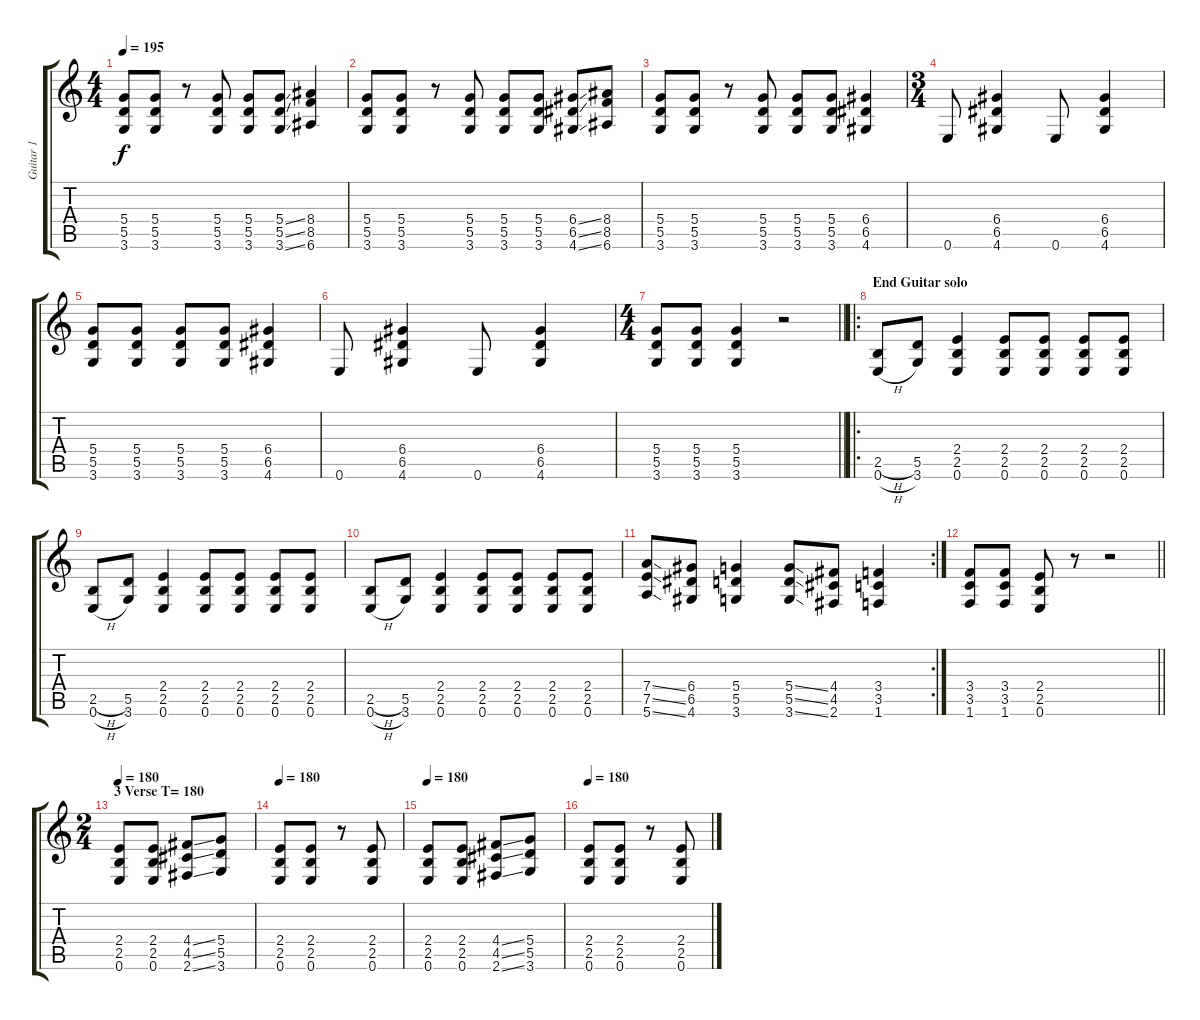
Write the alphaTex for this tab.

\track ("Guitar 1" "Guitar 1") {instrument distortionguitar}
\staff {score tabs}
\tuning (E4 B3 G3 D3 A2 E2) {hide}
\ts (4 4)
\tempo 195
\clef g2
\ks c
(5.4 5.5 3.6).8{dy f} (5.4 5.5 3.6).8 r.8 (5.4 5.5 3.6).8 (5.4 5.5 3.6).8 (5.4{ss} 5.5{ss} 3.6{ss}).8 (8.4 8.5 6.6).4 |
(5.4 5.5 3.6).8 (5.4 5.5 3.6).8 r.8 (5.4 5.5 3.6).8 (5.4 5.5 3.6).8 (5.4 5.5 3.6).8 (6.4{ss} 6.5{ss} 4.6{ss}).8 (8.4 8.5 6.6).8 |
(5.4 5.5 3.6).8 (5.4 5.5 3.6).8 r.8 (5.4 5.5 3.6).8 (5.4 5.5 3.6).8 (5.4 5.5 3.6).8 (6.4 6.5 4.6).4 |
\ts (3 4)
0.6.8 (6.4 6.5 4.6).4 0.6.8 (6.4 6.5 4.6).4 |
(5.4 5.5 3.6).8 (5.4 5.5 3.6).8 (5.4 5.5 3.6).8 (5.4 5.5 3.6).8 (6.4 6.5 4.6).4 |
0.6.8 (6.4 6.5 4.6).4 0.6.8 (6.4 6.5 4.6).4 |
\ts (4 4)
\barLineRight lightlight
(5.4 5.5 3.6).8 (5.4 5.5 3.6).8 (5.4 5.5 3.6).4 r.2 |
\ro
\section ("" "End Guitar solo")
(2.5{h} 0.6{h}).8 (5.5 3.6).8 (2.4 2.5 0.6).4 (2.4 2.5 0.6).8 (2.4 2.5 0.6).8 (2.4 2.5 0.6).8 (2.4 2.5 0.6).8 |
(2.5{h} 0.6{h}).8 (5.5 3.6).8 (2.4 2.5 0.6).4 (2.4 2.5 0.6).8 (2.4 2.5 0.6).8 (2.4 2.5 0.6).8 (2.4 2.5 0.6).8 |
(2.5{h} 0.6{h}).8 (5.5 3.6).8 (2.4 2.5 0.6).4 (2.4 2.5 0.6).8 (2.4 2.5 0.6).8 (2.4 2.5 0.6).8 (2.4 2.5 0.6).8 |
\rc 2
(7.4{ss} 7.5{ss} 5.6{ss}).8 (6.4 6.5 4.6).8 (5.4 5.5 3.6).4 (5.4{ss} 5.5{ss} 3.6{ss}).8 (4.4 4.5 2.6).8 (3.4 3.5 1.6).4 |
\barLineRight lightlight
(3.4 3.5 1.6).8 (3.4 3.5 1.6).8 (2.4 2.5 0.6).8 r.8 r.2 |
\ts (2 4)
\section ("" "3 Verse T= 180")
\tempo 180
(2.4 2.5 0.6).8 (2.4 2.5 0.6).8 (4.4{ss} 4.5{ss} 2.6{ss}).8 (5.4 5.5 3.6).8 |
\tempo 180
(2.4 2.5 0.6).8 (2.4 2.5 0.6).8 r.8 (2.4 2.5 0.6).8 |
\tempo 180
(2.4 2.5 0.6).8 (2.4 2.5 0.6).8 (4.4{ss} 4.5{ss} 2.6{ss}).8 (5.4 5.5 3.6).8 |
\tempo 180
(2.4 2.5 0.6).8 (2.4 2.5 0.6).8 r.8 (2.4 2.5 0.6).8
